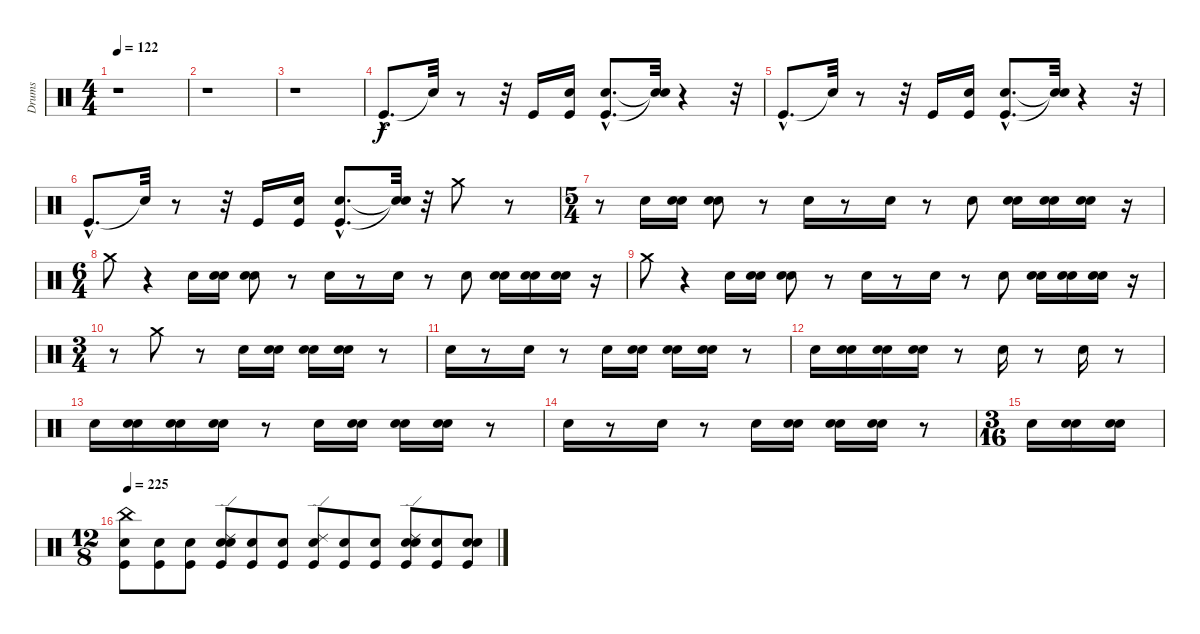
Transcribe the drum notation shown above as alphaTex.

\track ("Drums" "Drums") {instrument percussion}
\staff {score}
\articulation defaults
\ts (4 4)
\tempo 122
\clef neutral
\ks c
r.1{dy f} |
r.1 |
r.1 |
"Kick (hit)"{hac}.8{d} "Snare (hit)"{t}.32 r.8 r.32 "Kick (hit)".16 ("Snare (hit)" "Kick (hit)").16 ("Snare (hit)"{hac} "Kick (hit)"{hac}).8{d} ("Snare (hit)"{t} "Snare (hit)"{t}).32 r.4 r.32 |
"Kick (hit)"{hac}.8{d} "Snare (hit)"{t}.32 r.8 r.32 "Kick (hit)".16 ("Snare (hit)" "Kick (hit)").16 ("Snare (hit)"{hac} "Kick (hit)"{hac}).8{d} ("Snare (hit)"{t} "Snare (hit)"{t}).32 r.4 r.32 |
"Kick (hit)"{hac}.8{d} "Snare (hit)"{t}.32 r.8 r.32 "Kick (hit)".16 ("Snare (hit)" "Kick (hit)").16 ("Snare (hit)"{hac} "Kick (hit)"{hac}).8{d} ("Snare (hit)"{t} "Snare (hit)"{t}).32 r.32 "Crash medium (hit)".8 r.8 |
\ts (5 4)
r.8 "Snare (hit) 2".16 ("Snare (hit)" "Snare (hit) 2").16 ("Snare (hit)" "Snare (hit) 2").8 r.8 "Snare (hit) 2".16 r.8 "Snare (hit) 2".16 r.8 "Snare (hit) 2".8 ("Snare (hit)" "Snare (hit) 2").16 ("Snare (hit)" "Snare (hit) 2").16 ("Snare (hit)" "Snare (hit) 2").16 r.16 |
\ts (6 4)
"Crash medium (hit)".8 r.4 "Snare (hit) 2".16 ("Snare (hit)" "Snare (hit) 2").16 ("Snare (hit)" "Snare (hit) 2").8 r.8 "Snare (hit) 2".16 r.8 "Snare (hit) 2".16 r.8 "Snare (hit) 2".8 ("Snare (hit)" "Snare (hit) 2").16 ("Snare (hit)" "Snare (hit) 2").16 ("Snare (hit)" "Snare (hit) 2").16 r.16 |
"Crash medium (hit)".8 r.4 "Snare (hit) 2".16 ("Snare (hit)" "Snare (hit) 2").16 ("Snare (hit)" "Snare (hit) 2").8 r.8 "Snare (hit) 2".16 r.8 "Snare (hit) 2".16 r.8 "Snare (hit) 2".8 ("Snare (hit)" "Snare (hit) 2").16 ("Snare (hit)" "Snare (hit) 2").16 ("Snare (hit)" "Snare (hit) 2").16 r.16 |
\ts (3 4)
r.8 "Crash medium (hit)".8 r.8 "Snare (hit) 2".16 ("Snare (hit)" "Snare (hit) 2").16 ("Snare (hit)" "Snare (hit) 2").16 ("Snare (hit)" "Snare (hit) 2").16 r.8 |
"Snare (hit) 2".16 r.8 "Snare (hit) 2".16 r.8 "Snare (hit) 2".16 ("Snare (hit)" "Snare (hit) 2").16 ("Snare (hit)" "Snare (hit) 2").16 ("Snare (hit)" "Snare (hit) 2").16 r.8 |
"Snare (hit) 2".16 ("Snare (hit)" "Snare (hit) 2").16 ("Snare (hit)" "Snare (hit) 2").16 ("Snare (hit)" "Snare (hit) 2").16 r.8 "Snare (hit) 2".16 r.8 "Snare (hit) 2".16 r.8 |
"Snare (hit) 2".16 ("Snare (hit)" "Snare (hit) 2").16 ("Snare (hit)" "Snare (hit) 2").16 ("Snare (hit)" "Snare (hit) 2").16 r.8 "Snare (hit) 2".16 ("Snare (hit)" "Snare (hit) 2").16 ("Snare (hit)" "Snare (hit) 2").16 ("Snare (hit)" "Snare (hit) 2").16 r.8 |
"Snare (hit) 2".16 r.8 "Snare (hit) 2".16 r.8 "Snare (hit) 2".16 ("Snare (hit)" "Snare (hit) 2").16 ("Snare (hit)" "Snare (hit) 2").16 ("Snare (hit)" "Snare (hit) 2").16 r.8 |
\ts (3 16)
"Snare (hit) 2".16 ("Snare (hit)" "Snare (hit) 2").16 ("Snare (hit)" "Snare (hit) 2").16 |
\ts (12 8)
\tempo 225
("Snare (hit)" "Kick (hit)" "China (hit)").8 ("Snare (hit)" "Kick (hit)").8 ("Snare (hit)" "Kick (hit)").8 ("Snare (hit)" "Kick (hit)" "Snare (hit) 2" "Ride (edge) 2").8 ("Snare (hit)" "Kick (hit)").8 ("Snare (hit)" "Kick (hit)").8 ("Snare (hit)" "Kick (hit)" "Ride (edge) 2").8 ("Snare (hit)" "Kick (hit)").8 ("Snare (hit)" "Kick (hit)").8 ("Snare (hit)" "Kick (hit)" "Snare (hit) 2" "Ride (edge) 2").8 ("Snare (hit)" "Kick (hit)").8 ("Snare (hit)" "Kick (hit)" "Snare (hit) 2").8
